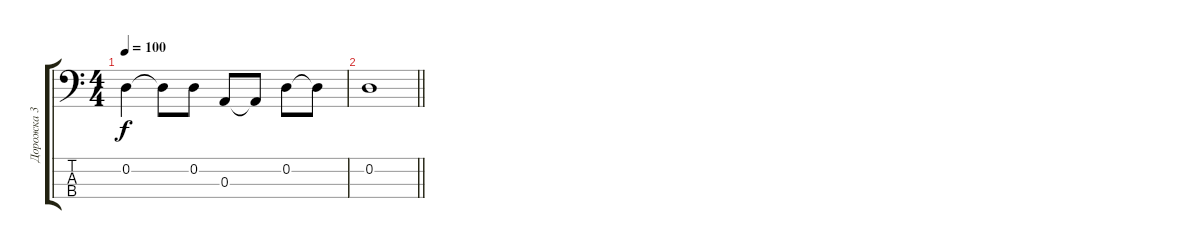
\track ("Дорожка 3" "Дорожка 3") {instrument electricbasspick}
\staff {score tabs}
\tuning (G2 D2 A1 E1) {hide}
\ts (4 4)
\tempo 100
\clef f4
\ks c
0.2.4{dy f} 0.2{t}.8 0.2.8 0.3.8 0.3{t}.8 0.2.8 0.2{t}.8 |
\barLineRight lightlight
0.2.1
